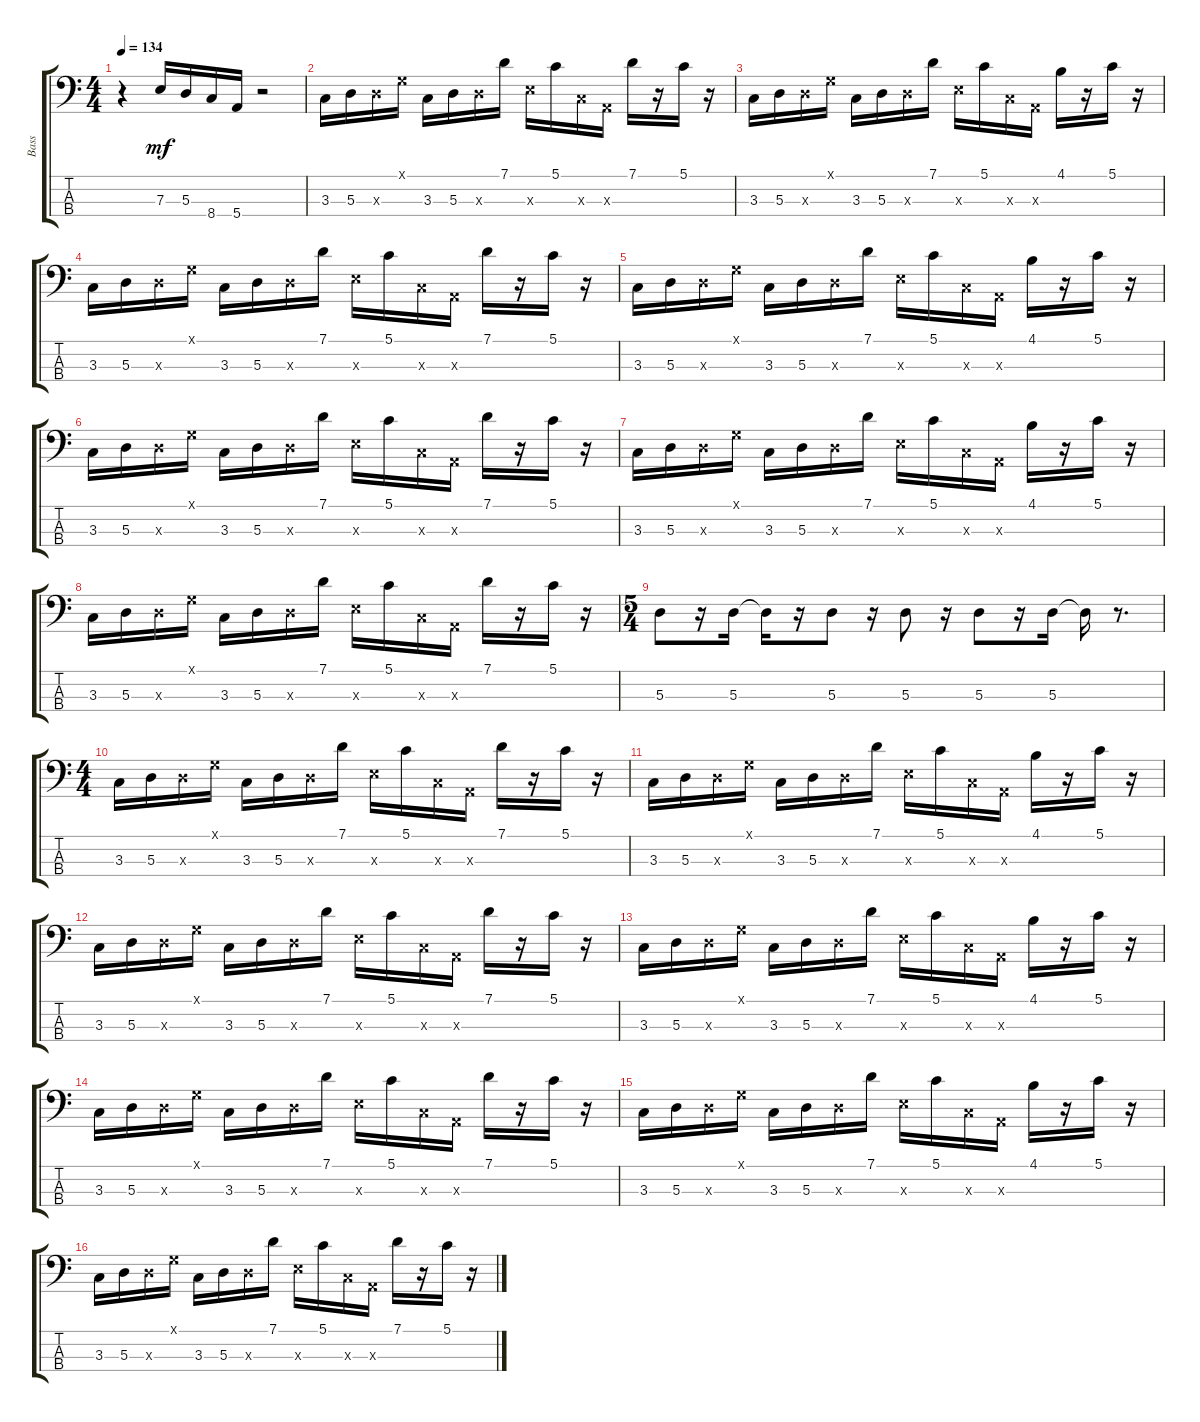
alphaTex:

\track ("Bass" "Bass") {instrument slapbass1}
\staff {score tabs}
\tuning (G2 D2 A1 E1) {hide}
\ts (4 4)
\tempo 134
\clef f4
\ks c
r.4{dy mf} 7.3.16 5.3.16 8.4.16 5.4.16 r.2 |
3.3.16 5.3.16 5.3{x}.16 0.1{x}.16 3.3.16 5.3.16 5.3{x}.16 7.1.16 7.3{x}.16 5.1.16 3.3{x}.16 0.3{x}.16 7.1.16 r.16 5.1.16 r.16 |
3.3.16 5.3.16 5.3{x}.16 0.1{x}.16 3.3.16 5.3.16 5.3{x}.16 7.1.16 7.3{x}.16 5.1.16 3.3{x}.16 0.3{x}.16 4.1.16 r.16 5.1.16 r.16 |
3.3.16 5.3.16 5.3{x}.16 0.1{x}.16 3.3.16 5.3.16 5.3{x}.16 7.1.16 7.3{x}.16 5.1.16 3.3{x}.16 0.3{x}.16 7.1.16 r.16 5.1.16 r.16 |
3.3.16 5.3.16 5.3{x}.16 0.1{x}.16 3.3.16 5.3.16 5.3{x}.16 7.1.16 7.3{x}.16 5.1.16 3.3{x}.16 0.3{x}.16 4.1.16 r.16 5.1.16 r.16 |
3.3.16 5.3.16 5.3{x}.16 0.1{x}.16 3.3.16 5.3.16 5.3{x}.16 7.1.16 7.3{x}.16 5.1.16 3.3{x}.16 0.3{x}.16 7.1.16 r.16 5.1.16 r.16 |
3.3.16 5.3.16 5.3{x}.16 0.1{x}.16 3.3.16 5.3.16 5.3{x}.16 7.1.16 7.3{x}.16 5.1.16 3.3{x}.16 0.3{x}.16 4.1.16 r.16 5.1.16 r.16 |
3.3.16 5.3.16 5.3{x}.16 0.1{x}.16 3.3.16 5.3.16 5.3{x}.16 7.1.16 7.3{x}.16 5.1.16 3.3{x}.16 0.3{x}.16 7.1.16 r.16 5.1.16 r.16 |
\ts (5 4)
5.3.8 r.16 5.3.16 5.3{t}.16 r.16 5.3.8 r.16 5.3.8 r.16 5.3.8 r.16 5.3.16 5.3{t}.16 r.8{d} |
\ts (4 4)
3.3.16 5.3.16 5.3{x}.16 0.1{x}.16 3.3.16 5.3.16 5.3{x}.16 7.1.16 7.3{x}.16 5.1.16 3.3{x}.16 0.3{x}.16 7.1.16 r.16 5.1.16 r.16 |
3.3.16 5.3.16 5.3{x}.16 0.1{x}.16 3.3.16 5.3.16 5.3{x}.16 7.1.16 7.3{x}.16 5.1.16 3.3{x}.16 0.3{x}.16 4.1.16 r.16 5.1.16 r.16 |
3.3.16 5.3.16 5.3{x}.16 0.1{x}.16 3.3.16 5.3.16 5.3{x}.16 7.1.16 7.3{x}.16 5.1.16 3.3{x}.16 0.3{x}.16 7.1.16 r.16 5.1.16 r.16 |
3.3.16 5.3.16 5.3{x}.16 0.1{x}.16 3.3.16 5.3.16 5.3{x}.16 7.1.16 7.3{x}.16 5.1.16 3.3{x}.16 0.3{x}.16 4.1.16 r.16 5.1.16 r.16 |
3.3.16 5.3.16 5.3{x}.16 0.1{x}.16 3.3.16 5.3.16 5.3{x}.16 7.1.16 7.3{x}.16 5.1.16 3.3{x}.16 0.3{x}.16 7.1.16 r.16 5.1.16 r.16 |
3.3.16 5.3.16 5.3{x}.16 0.1{x}.16 3.3.16 5.3.16 5.3{x}.16 7.1.16 7.3{x}.16 5.1.16 3.3{x}.16 0.3{x}.16 4.1.16 r.16 5.1.16 r.16 |
3.3.16 5.3.16 5.3{x}.16 0.1{x}.16 3.3.16 5.3.16 5.3{x}.16 7.1.16 7.3{x}.16 5.1.16 3.3{x}.16 0.3{x}.16 7.1.16 r.16 5.1.16 r.16
